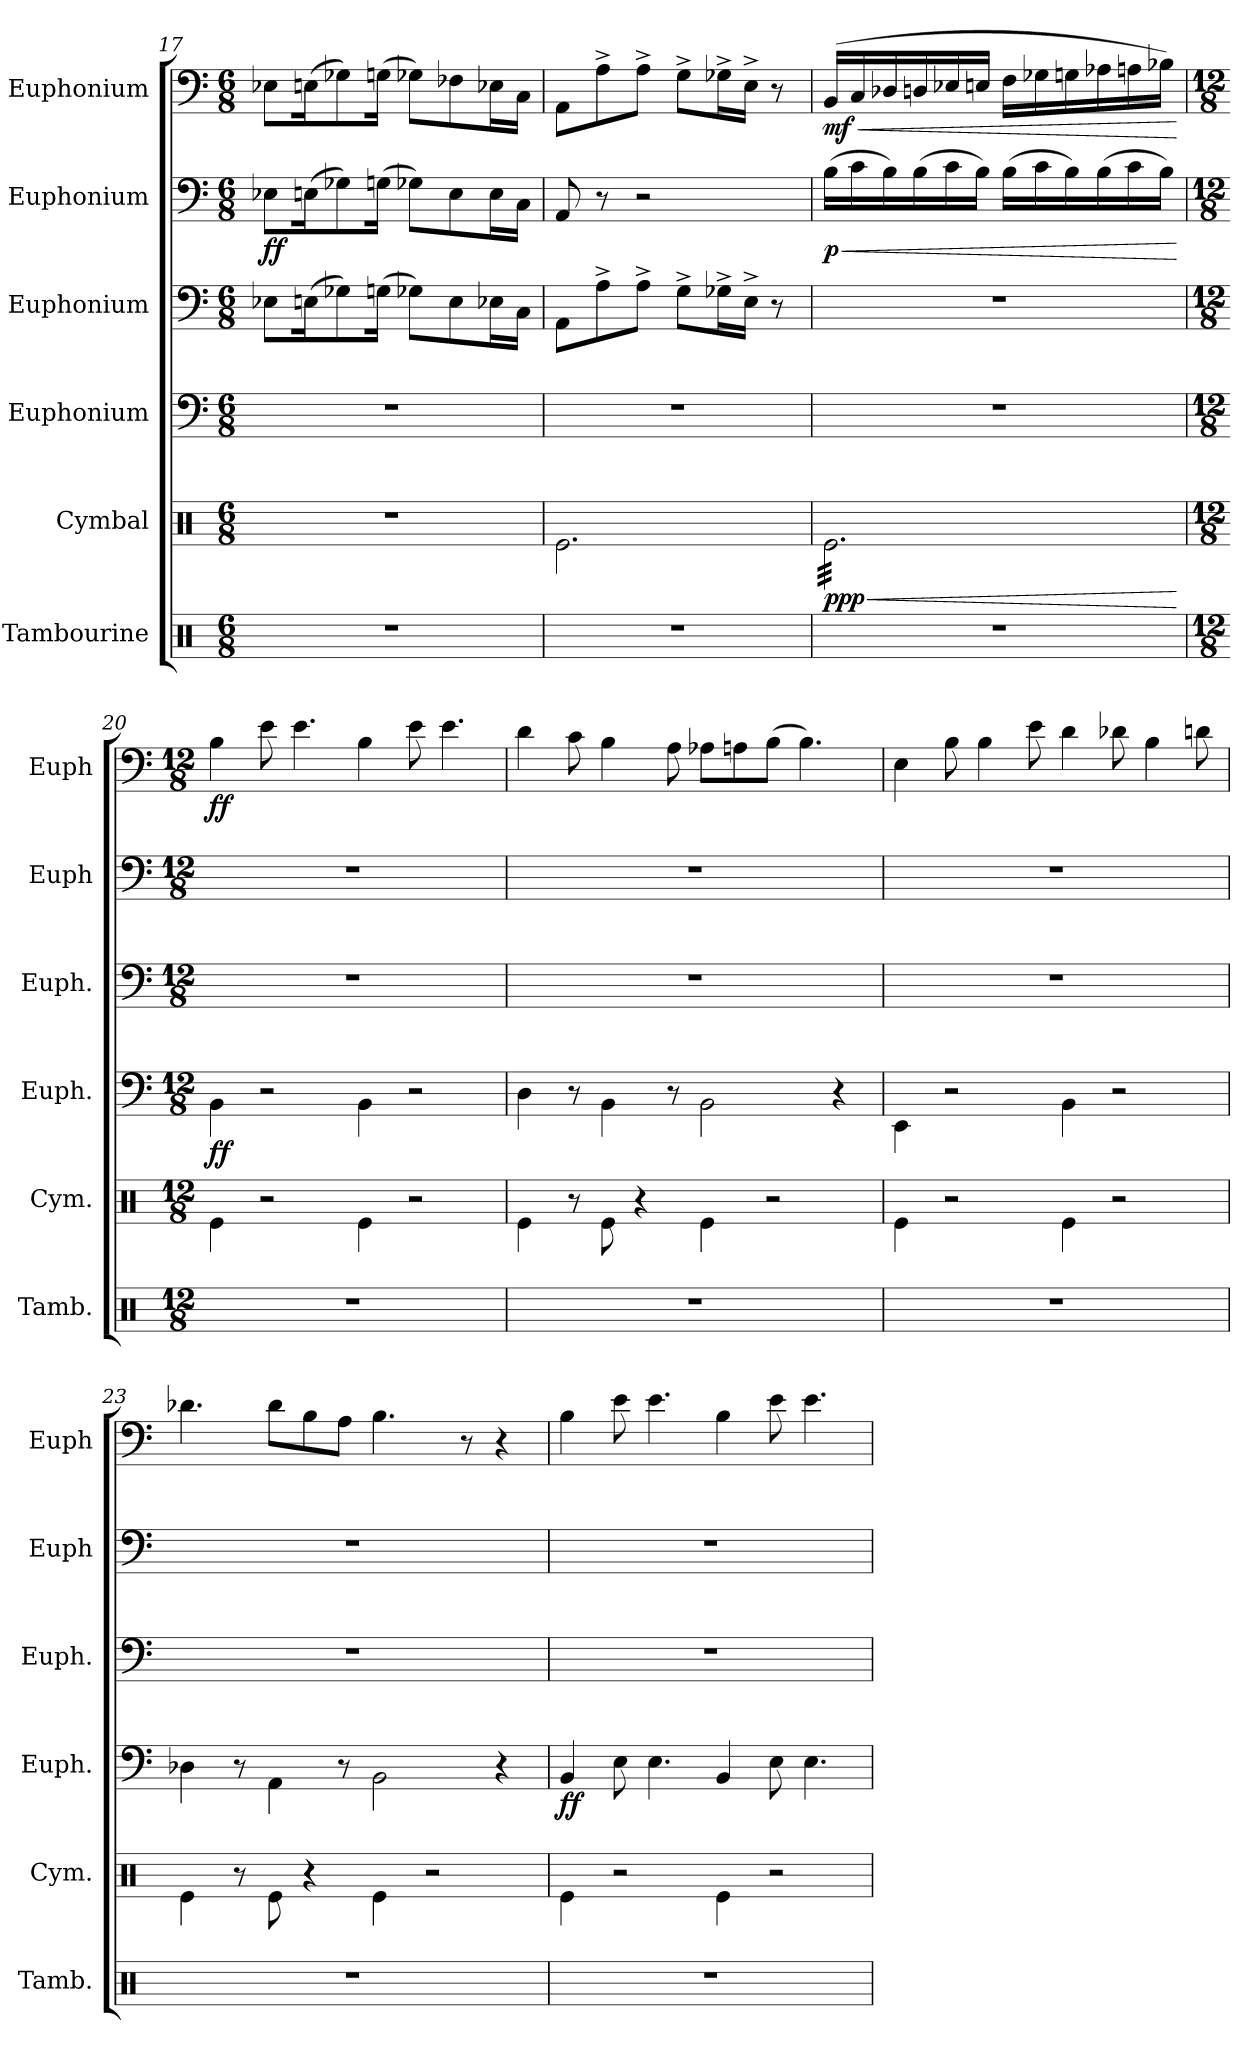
**kern	**kern	**dynam	**kern	**dynam	**kern	**kern	**dynam	**kern	**dynam
*part6	*part5	*part5	*part4	*part4	*part3	*part2	*part2	*part1	*part1
*staff6	*staff5	*staff5	*staff4	*staff4	*staff3	*staff2	*staff2	*staff1	*staff1
*I"Tambourine	*I"Cymbal	*	*I"Euphonium	*	*I"Euphonium	*I"Euphonium	*	*I"Euphonium	*
*I'Tamb.	*I'Cym.	*	*I'Euph.	*	*I'Euph.	*I'Euph	*	*I'Euph	*
*clefX	*clefX	*	*clefF4	*	*clefF4	*clefF4	*	*clefF4	*
*k[]	*k[]	*	*k[]	*	*k[]	*k[]	*	*k[]	*
*M6/8	*M6/8	*	*M6/8	*	*M6/8	*M6/8	*	*M6/8	*
=17	=17	=17	=17	=17	=17	=17	=17	=17	=17
!	!	!	!	!	!	!	!LO:DY:b	!	!
2.r	2.r	.	2.r	.	8E-X\L	8E-X\L	ff	8E-X\L	.
.	.	.	.	.	(>16En\K	(>16En\K	.	(>16En\K	.
.	.	.	.	.	8G-X\)	8G-X\)	.	8G-X\)	.
.	.	.	.	.	(>16Gn\Jk	(>16Gn\Jk	.	(>16Gn\Jk	.
.	.	.	.	.	8G-X\L)	8G-X\L)	.	8G-X\L)	.
.	.	.	.	.	8E\	8E\	.	8F-X\	.
.	.	.	.	.	16E-X\L	16E\L	.	16E-X\L	.
.	.	.	.	.	16C\JJ	16C\JJ	.	16C\JJ	.
!!LO:PB:g=z
=18	=18	=18	=18	=18	=18	=18	=18	=18	=18
2.r	2.Re\	.	2.r	.	8AA\L	8AA/	.	8AA\L	.
.	.	.	.	.	8A^\	8r	.	8A^\	.
.	.	.	.	.	8A^\J	2r	.	8A^\J	.
.	.	.	.	.	8G^\L	.	.	8G^\L	.
.	.	.	.	.	16G-X^\L	.	.	16G-X^\L	.
.	.	.	.	.	16E^\JJ	.	.	16E^\JJ	.
.	.	.	.	.	8r	.	.	8r	.
=19	=19	=19	=19	=19	=19	=19	=19	=19	=19
!	!	!LO:HP:b	!	!	!	!	!LO:HP:b	!	!LO:HP:b
!	!	!LO:DY:n=1:b	!	!	!	!	!LO:DY:n=1:b	!	!LO:DY:n=1:b
*	*tremolo	*	*	*	*	*	*	*	*
2.r	32Re\LLL	< ppp	2.r	.	2.r	(>16B\LL	< p	(>16BB/LL	< mf
.	32Re\	.	.	.	.	.	.	.	.
.	32Re\	.	.	.	.	16c\	.	16C/	.
.	32Re\	.	.	.	.	.	.	.	.
.	32Re\	.	.	.	.	16B\)	.	16D-X/	.
.	32Re\	.	.	.	.	.	.	.	.
.	32Re\	.	.	.	.	(>16B\	.	16Dn/	.
.	32Re\	.	.	.	.	.	.	.	.
.	32Re\	.	.	.	.	16c\	.	16E-X/	.
.	32Re\	.	.	.	.	.	.	.	.
.	32Re\	.	.	.	.	16B\JJ)	.	16En/JJ	.
.	32Re\	.	.	.	.	.	.	.	.
.	32Re\	.	.	.	.	(>16B\LL	.	16F\LL	.
.	32Re\	.	.	.	.	.	.	.	.
.	32Re\	.	.	.	.	16c\	.	16G-X\	.
.	32Re\	.	.	.	.	.	.	.	.
.	32Re\	.	.	.	.	16B\)	.	16Gn\	.
.	32Re\	.	.	.	.	.	.	.	.
.	32Re\	.	.	.	.	(>16B\	.	16A-X\	.
.	32Re\	.	.	.	.	.	.	.	.
.	32Re\	.	.	.	.	16c\	.	16An\	.
.	32Re\	.	.	.	.	.	.	.	.
.	32Re\	.	.	.	.	16B\JJ)	.	16B-X\JJ)	.
.	32Re\JJJ	.	.	.	.	.	.	.	.
*	*Xtremolo	*	*	*	*	*	*	*	*
.	.	[	.	.	.	.	[	.	[
=20	=20	=20	=20	=20	=20	=20	=20	=20	=20
!!LO:REH:place=s1:a:B:fs=14:t=B
*M12/8	*M12/8	*	*M12/8	*	*M12/8	*M12/8	*	*M12/8	*
*	*	*	*	*	*	*	*	*MM225	*
!	!	!	!	!LO:DY:b	!	!	!	!	!LO:DY:b
1.r	4Re\	.	4BB\	ff	1.r	1.r	.	4B\	ff
.	2r	.	2r	.	.	.	.	8e\	.
.	.	.	.	.	.	.	.	4.e\	.
.	4Re\	.	4BB\	.	.	.	.	4B\	.
.	2r	.	2r	.	.	.	.	8e\	.
.	.	.	.	.	.	.	.	4.e\	.
!!LO:LB:g=z
=21	=21	=21	=21	=21	=21	=21	=21	=21	=21
1.r	4Re\	.	4D\	.	1.r	1.r	.	4d\	.
.	8r	.	8r	.	.	.	.	8c\	.
.	8Re\	.	4BB\	.	.	.	.	4B\	.
.	4r	.	.	.	.	.	.	.	.
.	.	.	8r	.	.	.	.	8A\	.
.	4Re\	.	2BB\	.	.	.	.	8A-X\L	.
.	.	.	.	.	.	.	.	8An\	.
.	2r	.	.	.	.	.	.	(>8B\J	.
.	.	.	.	.	.	.	.	4.B\)	.
.	.	.	4r	.	.	.	.	.	.
=22	=22	=22	=22	=22	=22	=22	=22	=22	=22
1.r	4Re\	.	4EE\	.	1.r	1.r	.	4E\	.
.	2r	.	2r	.	.	.	.	8B\	.
.	.	.	.	.	.	.	.	4B\	.
.	.	.	.	.	.	.	.	8e\	.
.	4Re\	.	4BB\	.	.	.	.	4d\	.
.	2r	.	2r	.	.	.	.	8d-X\	.
.	.	.	.	.	.	.	.	4B\	.
.	.	.	.	.	.	.	.	8dn\	.
=23	=23	=23	=23	=23	=23	=23	=23	=23	=23
1.r	4Re\	.	4D-X\	.	1.r	1.r	.	4.d-X\	.
.	8r	.	8r	.	.	.	.	.	.
.	8Re\	.	4AA\	.	.	.	.	8d-\L	.
.	4r	.	.	.	.	.	.	8B\	.
.	.	.	8r	.	.	.	.	8A\J	.
.	4Re\	.	2BB\	.	.	.	.	4.B\	.
.	2r	.	.	.	.	.	.	.	.
.	.	.	.	.	.	.	.	8r	.
.	.	.	4r	.	.	.	.	4r	.
=24	=24	=24	=24	=24	=24	=24	=24	=24	=24
!	!	!	!	!LO:DY:b	!	!	!	!	!
1.r	4Re\	.	4BB/	ff	1.r	1.r	.	4B\	.
.	2r	.	8E\	.	.	.	.	8e\	.
.	.	.	4.E\	.	.	.	.	4.e\	.
.	4Re\	.	4BB/	.	.	.	.	4B\	.
.	2r	.	8E\	.	.	.	.	8e\	.
.	.	.	4.E\	.	.	.	.	4.e\	.
=	=	=	=	=	=	=	=	=	=
*-	*-	*-	*-	*-	*-	*-	*-	*-	*-
